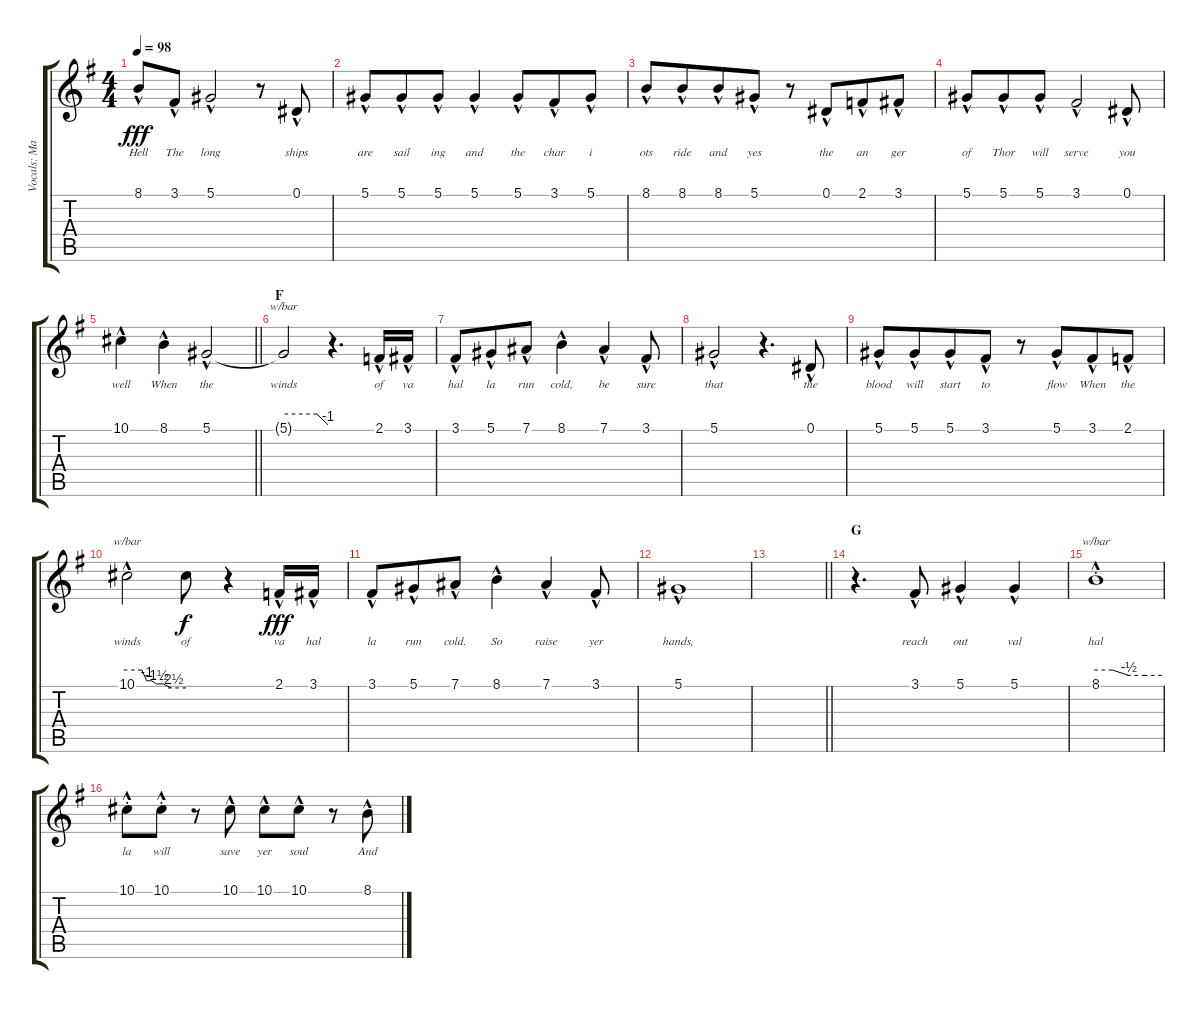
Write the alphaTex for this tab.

\track ("Vocals: Martin" "Vocals: Ma") {instrument lead2sawtooth}
\staff {score tabs}
\tuning (Eb4 Bb3 Gb3 Db3 Ab2 Eb2) {hide}
\ts (4 4)
\tempo 98
\clef g2
\ks g
8.1{hac}.8{lyrics (0 "Hell") lyrics (1 "") lyrics (2 "") lyrics (3 "") lyrics (4 "") dy fff} 3.1{hac}.8{lyrics (0 "The") lyrics (1 "") lyrics (2 "") lyrics (3 "") lyrics (4 "")} 5.1{hac}.2{lyrics (0 "long") lyrics (1 "") lyrics (2 "") lyrics (3 "") lyrics (4 "")} r.8 0.1{hac}.8{lyrics (0 "ships") lyrics (1 "") lyrics (2 "") lyrics (3 "") lyrics (4 "")} |
5.1{hac}.8{lyrics (0 "are") lyrics (1 "") lyrics (2 "") lyrics (3 "") lyrics (4 "")} 5.1{hac}.8{lyrics (0 "sail") lyrics (1 "") lyrics (2 "") lyrics (3 "") lyrics (4 "") beam merge} 5.1{hac}.8{lyrics (0 "ing") lyrics (1 "") lyrics (2 "") lyrics (3 "") lyrics (4 "")} 5.1{hac}.4{lyrics (0 "and") lyrics (1 "") lyrics (2 "") lyrics (3 "") lyrics (4 "")} 5.1{hac}.8{lyrics (0 "the") lyrics (1 "") lyrics (2 "") lyrics (3 "") lyrics (4 "") beam merge} 3.1{hac}.8{lyrics (0 "char") lyrics (1 "") lyrics (2 "") lyrics (3 "") lyrics (4 "")} 5.1{hac}.8{lyrics (0 "i") lyrics (1 "") lyrics (2 "") lyrics (3 "") lyrics (4 "")} |
8.1{hac}.8{lyrics (0 "ots") lyrics (1 "") lyrics (2 "") lyrics (3 "") lyrics (4 "")} 8.1{hac}.8{lyrics (0 "ride") lyrics (1 "") lyrics (2 "") lyrics (3 "") lyrics (4 "") beam merge} 8.1{hac}.8{lyrics (0 "and") lyrics (1 "") lyrics (2 "") lyrics (3 "") lyrics (4 "")} 5.1{hac}.8{lyrics (0 "yes") lyrics (1 "") lyrics (2 "") lyrics (3 "") lyrics (4 "")} r.8 0.1{hac}.8{lyrics (0 "the") lyrics (1 "") lyrics (2 "") lyrics (3 "") lyrics (4 "") beam merge} 2.1{hac}.8{lyrics (0 "an") lyrics (1 "") lyrics (2 "") lyrics (3 "") lyrics (4 "")} 3.1{hac}.8{lyrics (0 "ger") lyrics (1 "") lyrics (2 "") lyrics (3 "") lyrics (4 "")} |
5.1{hac}.8{lyrics (0 "of") lyrics (1 "") lyrics (2 "") lyrics (3 "") lyrics (4 "")} 5.1{hac}.8{lyrics (0 "Thor") lyrics (1 "") lyrics (2 "") lyrics (3 "") lyrics (4 "") beam merge} 5.1{hac}.8{lyrics (0 "will") lyrics (1 "") lyrics (2 "") lyrics (3 "") lyrics (4 "")} 3.1{hac}.2{lyrics (0 "serve") lyrics (1 "") lyrics (2 "") lyrics (3 "") lyrics (4 "")} 0.1{hac}.8{lyrics (0 "you") lyrics (1 "") lyrics (2 "") lyrics (3 "") lyrics (4 "")} |
\barLineRight lightlight
10.1{hac}.4{lyrics (0 "well") lyrics (1 "") lyrics (2 "") lyrics (3 "") lyrics (4 "")} 8.1{hac}.4{lyrics (0 "When") lyrics (1 "") lyrics (2 "") lyrics (3 "") lyrics (4 "")} 5.1{hac}.2{lyrics (0 "the") lyrics (1 "") lyrics (2 "") lyrics (3 "") lyrics (4 "")} |
\section ("" "F")
5.1{t}.2{tbe (custom default 0 0 45 0 60 -4) lyrics (0 "winds") lyrics (1 "") lyrics (2 "") lyrics (3 "") lyrics (4 "")} r.4{d} 2.1{hac}.16{lyrics (0 "of") lyrics (1 "") lyrics (2 "") lyrics (3 "") lyrics (4 "")} 3.1{hac}.16{lyrics (0 "va") lyrics (1 "") lyrics (2 "") lyrics (3 "") lyrics (4 "")} |
3.1{hac}.8{lyrics (0 "hal") lyrics (1 "") lyrics (2 "") lyrics (3 "") lyrics (4 "")} 5.1{hac}.8{lyrics (0 "la") lyrics (1 "") lyrics (2 "") lyrics (3 "") lyrics (4 "") beam merge} 7.1{hac}.8{lyrics (0 "run") lyrics (1 "") lyrics (2 "") lyrics (3 "") lyrics (4 "")} 8.1{hac}.4{lyrics (0 "cold,") lyrics (1 "") lyrics (2 "") lyrics (3 "") lyrics (4 "")} 7.1{hac}.4{lyrics (0 "be") lyrics (1 "") lyrics (2 "") lyrics (3 "") lyrics (4 "")} 3.1{hac}.8{lyrics (0 "sure") lyrics (1 "") lyrics (2 "") lyrics (3 "") lyrics (4 "")} |
5.1{hac}.2{lyrics (0 "that") lyrics (1 "") lyrics (2 "") lyrics (3 "") lyrics (4 "")} r.4{d} 0.1{hac}.8{lyrics (0 "the") lyrics (1 "") lyrics (2 "") lyrics (3 "") lyrics (4 "")} |
5.1{hac}.8{lyrics (0 "blood") lyrics (1 "") lyrics (2 "") lyrics (3 "") lyrics (4 "")} 5.1{hac}.8{lyrics (0 "will") lyrics (1 "") lyrics (2 "") lyrics (3 "") lyrics (4 "") beam merge} 5.1{hac}.8{lyrics (0 "start") lyrics (1 "") lyrics (2 "") lyrics (3 "") lyrics (4 "")} 3.1{hac}.8{lyrics (0 "to") lyrics (1 "") lyrics (2 "") lyrics (3 "") lyrics (4 "")} r.8 5.1{hac}.8{lyrics (0 "flow") lyrics (1 "") lyrics (2 "") lyrics (3 "") lyrics (4 "") beam merge} 3.1{hac}.8{lyrics (0 "When") lyrics (1 "") lyrics (2 "") lyrics (3 "") lyrics (4 "")} 2.1{hac}.8{lyrics (0 "the") lyrics (1 "") lyrics (2 "") lyrics (3 "") lyrics (4 "")} |
10.1{hac}.2{tbe (custom default 0 0 15 0 20 -4 25 -4 30 -6 37 -6 45 -10 60 -10) lyrics (0 "winds") lyrics (1 "") lyrics (2 "") lyrics (3 "") lyrics (4 "")} 10.1{t}.8{lyrics (0 "of") lyrics (1 "") lyrics (2 "") lyrics (3 "") lyrics (4 "") dy f} r.4 2.1{hac}.16{lyrics (0 "va") lyrics (1 "") lyrics (2 "") lyrics (3 "") lyrics (4 "") dy fff} 3.1{hac}.16{lyrics (0 "hal") lyrics (1 "") lyrics (2 "") lyrics (3 "") lyrics (4 "")} |
3.1{hac}.8{lyrics (0 "la") lyrics (1 "") lyrics (2 "") lyrics (3 "") lyrics (4 "")} 5.1{hac}.8{lyrics (0 "run") lyrics (1 "") lyrics (2 "") lyrics (3 "") lyrics (4 "") beam merge} 7.1{hac}.8{lyrics (0 "cold.") lyrics (1 "") lyrics (2 "") lyrics (3 "") lyrics (4 "")} 8.1{hac}.4{lyrics (0 "So") lyrics (1 "") lyrics (2 "") lyrics (3 "") lyrics (4 "")} 7.1{hac}.4{lyrics (0 "raise") lyrics (1 "") lyrics (2 "") lyrics (3 "") lyrics (4 "")} 3.1{hac}.8{lyrics (0 "yer") lyrics (1 "") lyrics (2 "") lyrics (3 "") lyrics (4 "")} |
5.1{hac}.1{lyrics (0 "hands,") lyrics (1 "") lyrics (2 "") lyrics (3 "") lyrics (4 "")} |
\barLineRight lightlight
|
\section ("" "G")
r.4{d} 3.1{hac}.8{lyrics (0 "reach") lyrics (1 "") lyrics (2 "") lyrics (3 "") lyrics (4 "")} 5.1{hac}.4{lyrics (0 "out") lyrics (1 "") lyrics (2 "") lyrics (3 "") lyrics (4 "")} 5.1{hac}.4{lyrics (0 "val") lyrics (1 "") lyrics (2 "") lyrics (3 "") lyrics (4 "")} |
8.1{hac st}.1{tbe (custom default 0 0 15 0 30 -2 45 -2 60 -2) lyrics (0 "hal") lyrics (1 "") lyrics (2 "") lyrics (3 "") lyrics (4 "")} |
10.1{hac st}.8{lyrics (0 "la") lyrics (1 "") lyrics (2 "") lyrics (3 "") lyrics (4 "")} 10.1{hac st}.8{lyrics (0 "will") lyrics (1 "") lyrics (2 "") lyrics (3 "") lyrics (4 "")} r.8 10.1{hac}.8{lyrics (0 "save") lyrics (1 "") lyrics (2 "") lyrics (3 "") lyrics (4 "")} 10.1{hac}.8{lyrics (0 "yer") lyrics (1 "") lyrics (2 "") lyrics (3 "") lyrics (4 "")} 10.1{hac}.8{lyrics (0 "soul") lyrics (1 "") lyrics (2 "") lyrics (3 "") lyrics (4 "")} r.8 8.1{hac}.8{lyrics (0 "And") lyrics (1 "") lyrics (2 "") lyrics (3 "") lyrics (4 "")}
